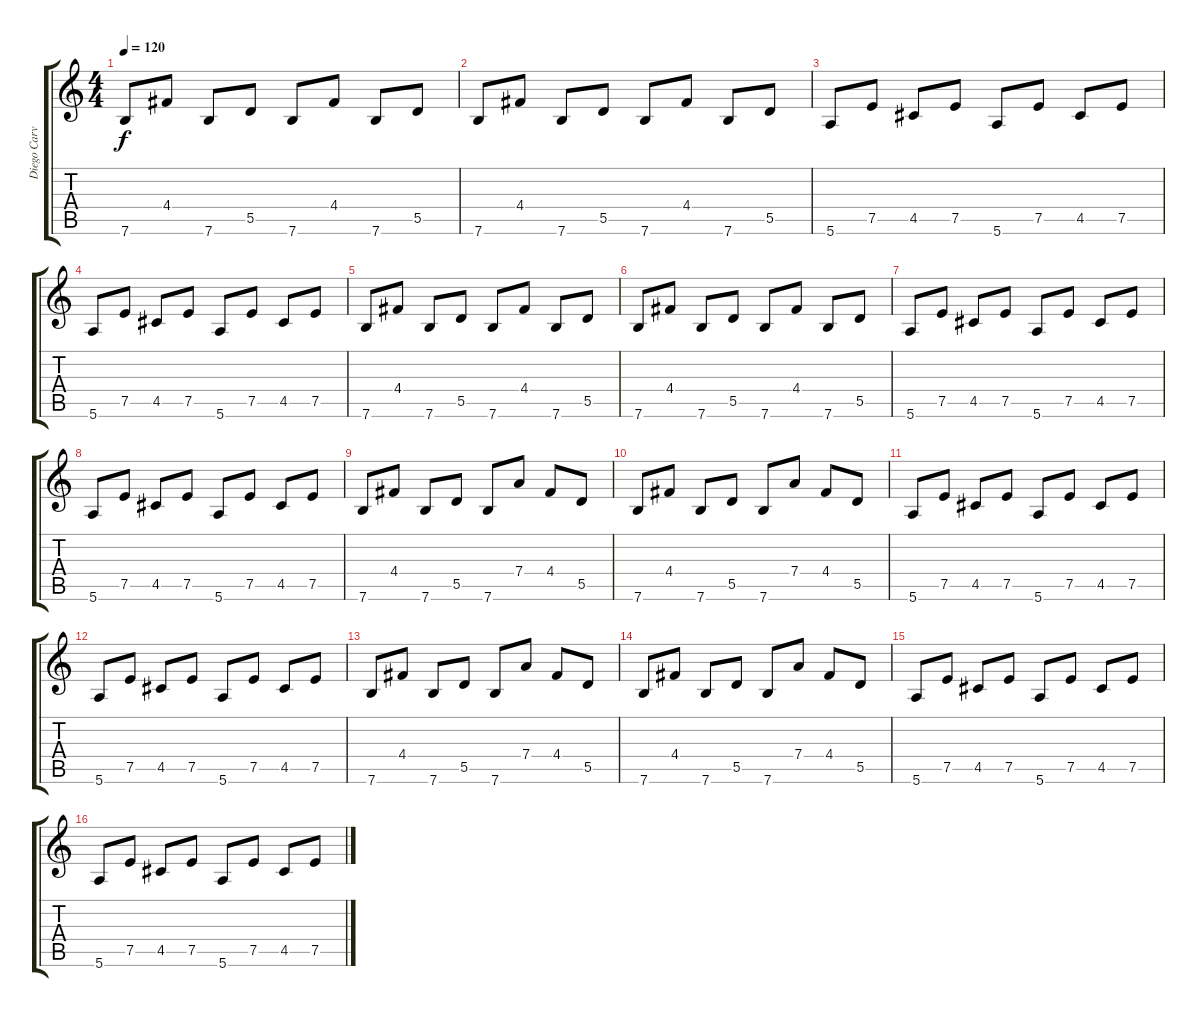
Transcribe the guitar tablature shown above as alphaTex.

\track ("Diego Carvalho (Guitar)" "Diego Carv") {instrument distortionguitar}
\staff {score tabs}
\tuning (E4 B3 G3 D3 A2 E2) {hide}
\ts (4 4)
\tempo 120
\clef g2
\ks c
7.6.8{dy f} 4.4.8 7.6.8 5.5.8 7.6.8 4.4.8 7.6.8 5.5.8 |
7.6.8 4.4.8 7.6.8 5.5.8 7.6.8 4.4.8 7.6.8 5.5.8 |
5.6.8 7.5.8 4.5.8 7.5.8 5.6.8 7.5.8 4.5.8 7.5.8 |
5.6.8 7.5.8 4.5.8 7.5.8 5.6.8 7.5.8 4.5.8 7.5.8 |
7.6.8 4.4.8 7.6.8 5.5.8 7.6.8 4.4.8 7.6.8 5.5.8 |
7.6.8 4.4.8 7.6.8 5.5.8 7.6.8 4.4.8 7.6.8 5.5.8 |
5.6.8 7.5.8 4.5.8 7.5.8 5.6.8 7.5.8 4.5.8 7.5.8 |
5.6.8 7.5.8 4.5.8 7.5.8 5.6.8 7.5.8 4.5.8 7.5.8 |
7.6.8 4.4.8 7.6.8 5.5.8 7.6.8 7.4.8 4.4.8 5.5.8 |
7.6.8 4.4.8 7.6.8 5.5.8 7.6.8 7.4.8 4.4.8 5.5.8 |
5.6.8 7.5.8 4.5.8 7.5.8 5.6.8 7.5.8 4.5.8 7.5.8 |
5.6.8 7.5.8 4.5.8 7.5.8 5.6.8 7.5.8 4.5.8 7.5.8 |
7.6.8 4.4.8 7.6.8 5.5.8 7.6.8 7.4.8 4.4.8 5.5.8 |
7.6.8 4.4.8 7.6.8 5.5.8 7.6.8 7.4.8 4.4.8 5.5.8 |
5.6.8 7.5.8 4.5.8 7.5.8 5.6.8 7.5.8 4.5.8 7.5.8 |
5.6.8 7.5.8 4.5.8 7.5.8 5.6.8 7.5.8 4.5.8 7.5.8
